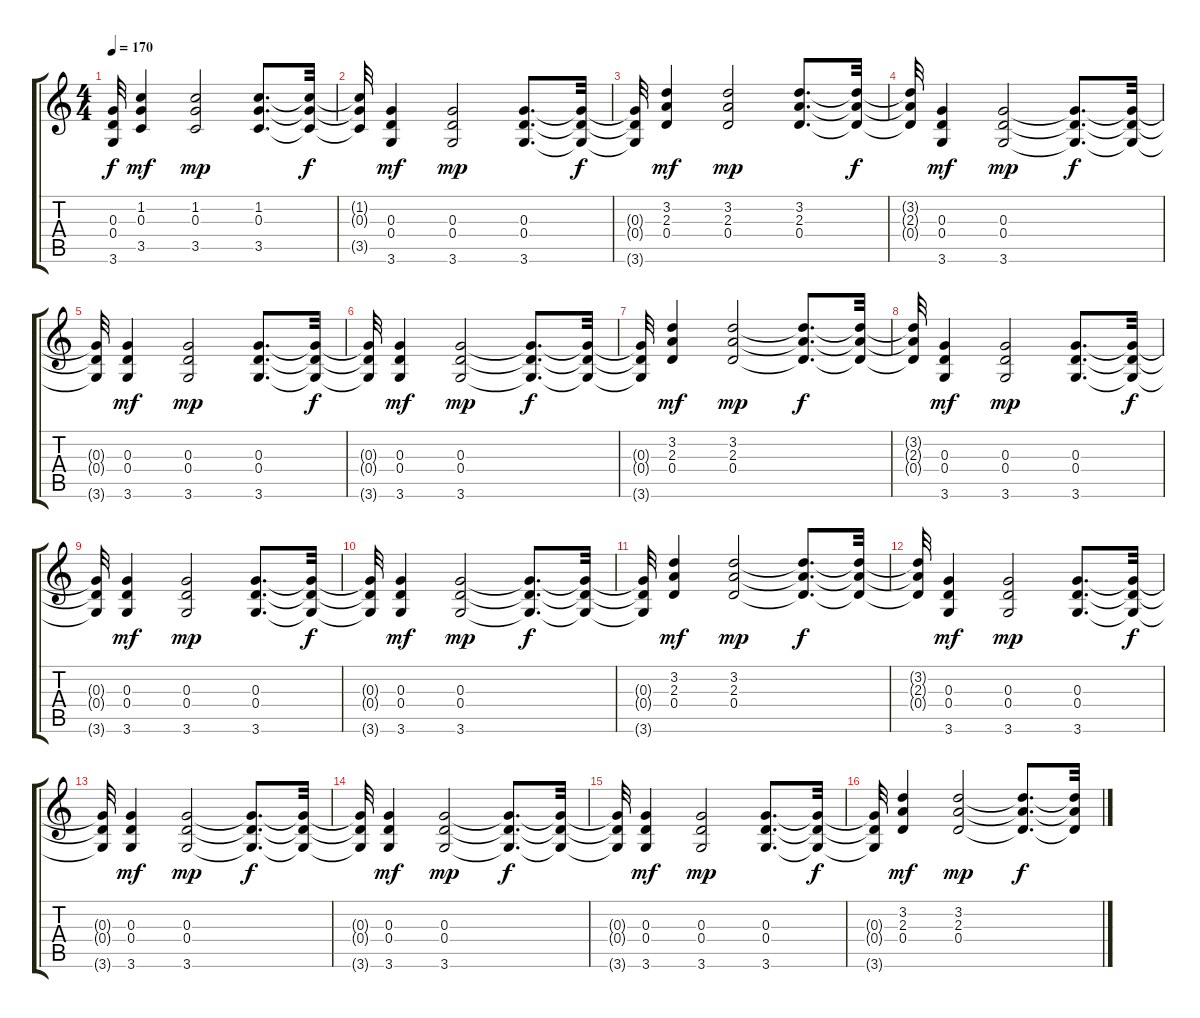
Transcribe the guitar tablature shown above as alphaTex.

\track "" {instrument electricguitarclean}
\staff {score tabs}
\tuning (E4 B3 G3 D3 A2 E2) {hide}
\ts (4 4)
\tempo 170
\clef g2
\ks c
(0.3{t} 0.4{t} 3.6{t}).32{dy f} (1.2 0.3 3.5).4{dy mf} (1.2 0.3 3.5).2{dy mp} (1.2 0.3 3.5).8{d} (1.2{t} 0.3{t} 3.5{t}).32{dy f} |
(1.2{t} 0.3{t} 3.5{t}).32 (0.3 0.4 3.6).4{dy mf} (0.3 0.4 3.6).2{dy mp} (0.3 0.4 3.6).8{d} (0.3{t} 0.4{t} 3.6{t}).32{dy f} |
(0.3{t} 0.4{t} 3.6{t}).32 (3.2 2.3 0.4).4{dy mf} (3.2 2.3 0.4).2{dy mp} (3.2 2.3 0.4).8{d} (3.2{t} 2.3{t} 0.4{t}).32{dy f} |
(3.2{t} 2.3{t} 0.4{t}).32 (0.3 0.4 3.6).4{dy mf} (0.3 0.4 3.6).2{dy mp} (0.3{t} 0.4{t} 3.6{t}).8{d dy f} (0.3{t} 0.4{t} 3.6{t}).32 |
(0.3{t} 0.4{t} 3.6{t}).32 (0.3 0.4 3.6).4{dy mf} (0.3 0.4 3.6).2{dy mp} (0.3 0.4 3.6).8{d} (0.3{t} 0.4{t} 3.6{t}).32{dy f} |
(0.3{t} 0.4{t} 3.6{t}).32 (0.3 0.4 3.6).4{dy mf} (0.3 0.4 3.6).2{dy mp} (0.3{t} 0.4{t} 3.6{t}).8{d dy f} (0.3{t} 0.4{t} 3.6{t}).32 |
(0.3{t} 0.4{t} 3.6{t}).32 (3.2 2.3 0.4).4{dy mf} (3.2 2.3 0.4).2{dy mp} (3.2{t} 2.3{t} 0.4{t}).8{d dy f} (3.2{t} 2.3{t} 0.4{t}).32 |
(3.2{t} 2.3{t} 0.4{t}).32 (0.3 0.4 3.6).4{dy mf} (0.3 0.4 3.6).2{dy mp} (0.3 0.4 3.6).8{d} (0.3{t} 0.4{t} 3.6{t}).32{dy f} |
(0.3{t} 0.4{t} 3.6{t}).32 (0.3 0.4 3.6).4{dy mf} (0.3 0.4 3.6).2{dy mp} (0.3 0.4 3.6).8{d} (0.3{t} 0.4{t} 3.6{t}).32{dy f} |
(0.3{t} 0.4{t} 3.6{t}).32 (0.3 0.4 3.6).4{dy mf} (0.3 0.4 3.6).2{dy mp} (0.3{t} 0.4{t} 3.6{t}).8{d dy f} (0.3{t} 0.4{t} 3.6{t}).32 |
(0.3{t} 0.4{t} 3.6{t}).32 (3.2 2.3 0.4).4{dy mf} (3.2 2.3 0.4).2{dy mp} (3.2{t} 2.3{t} 0.4{t}).8{d dy f} (3.2{t} 2.3{t} 0.4{t}).32 |
(3.2{t} 2.3{t} 0.4{t}).32 (0.3 0.4 3.6).4{dy mf} (0.3 0.4 3.6).2{dy mp} (0.3 0.4 3.6).8{d} (0.3{t} 0.4{t} 3.6{t}).32{dy f} |
(0.3{t} 0.4{t} 3.6{t}).32 (0.3 0.4 3.6).4{dy mf} (0.3 0.4 3.6).2{dy mp} (0.3{t} 0.4{t} 3.6{t}).8{d dy f} (0.3{t} 0.4{t} 3.6{t}).32 |
(0.3{t} 0.4{t} 3.6{t}).32 (0.3 0.4 3.6).4{dy mf} (0.3 0.4 3.6).2{dy mp} (0.3{t} 0.4{t} 3.6{t}).8{d dy f} (0.3{t} 0.4{t} 3.6{t}).32 |
(0.3{t} 0.4{t} 3.6{t}).32 (0.3 0.4 3.6).4{dy mf} (0.3 0.4 3.6).2{dy mp} (0.3 0.4 3.6).8{d} (0.3{t} 0.4{t} 3.6{t}).32{dy f} |
(0.3{t} 0.4{t} 3.6{t}).32 (3.2 2.3 0.4).4{dy mf} (3.2 2.3 0.4).2{dy mp} (3.2{t} 2.3{t} 0.4{t}).8{d dy f} (3.2{t} 2.3{t} 0.4{t}).32
